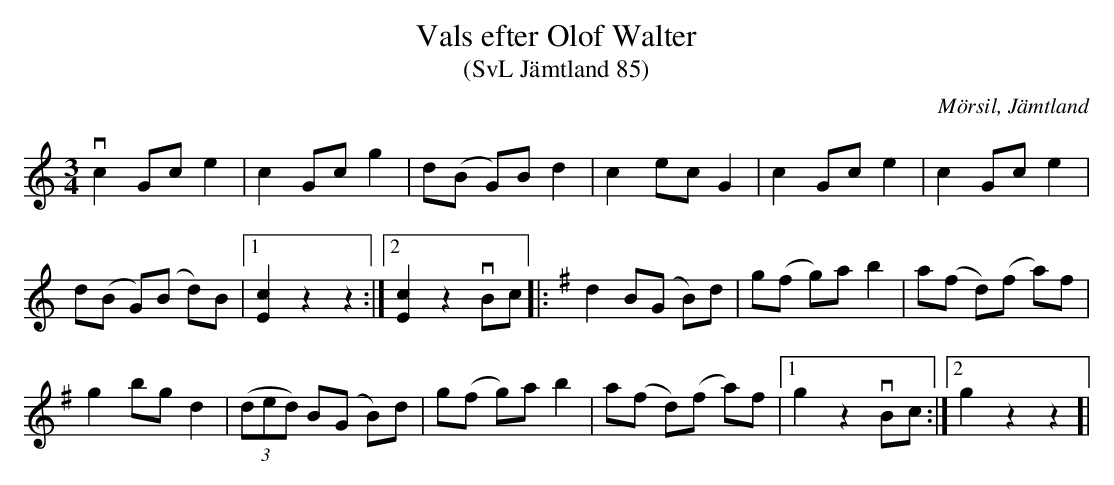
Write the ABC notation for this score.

X:1
T:Vals efter Olof Walter
T:(SvL Jämtland 85)
O:Mörsil, Jämtland
M:3/4
L:1/8
K:C
vc2 Gc e2|c2 Gc g2|d(B G)B d2|c2 ec G2|c2 Gc e2|c2 Gc e2|
d(B G)(B d)B|1[cE]2 z2z2:|2[cE]2 z2 vBc]|:[K:G]d2 B(G B)d|g(f g)a b2|a(f d)(f a)f|
g2 bg d2|(3(ded) B(G B)d|g(f g)a b2|a(f d)(f a)f|1g2 z2 vBc:|2g2 z2z2]|
